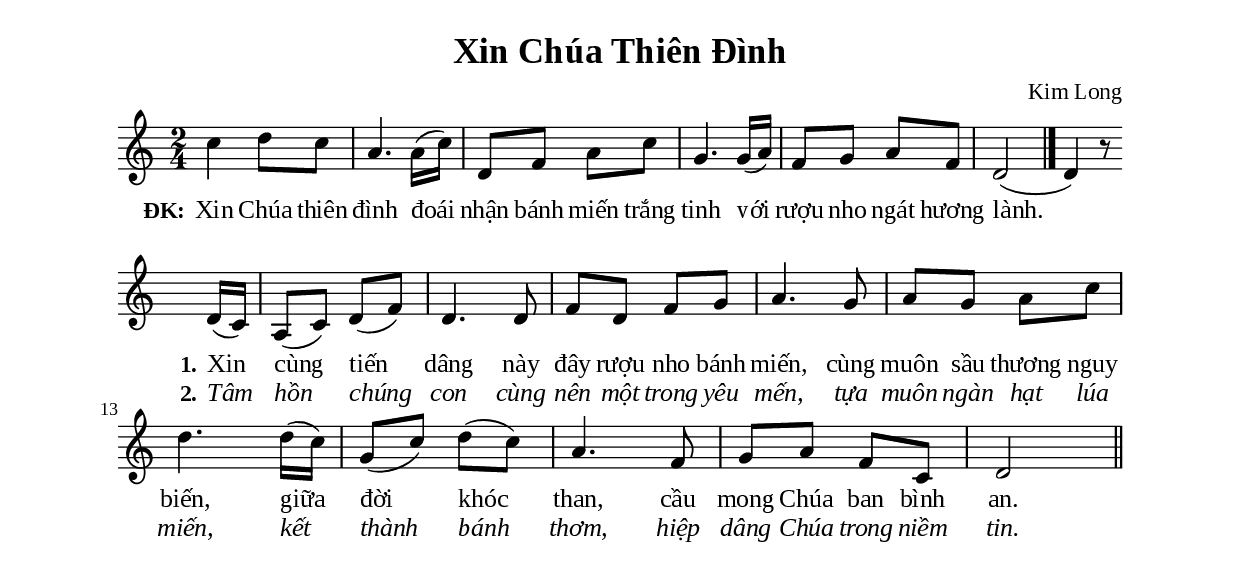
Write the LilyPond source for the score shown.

% Cài đặt chung
\version "2.20.0"
\include "english.ly"

\header {
  title = "Xin Chúa Thiên Đình"
  composer = "Kim Long"
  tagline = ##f
}

global = {
  \key c \major
  \time 2/4
}

\paper {
  #(set-paper-size "a4")
  top-margin = 15\mm
  bottom-margin = 15\mm
  left-margin = 20\mm
  right-margin = 20\mm
  indent = #0
  #(define fonts
	 (make-pango-font-tree "Liberation Serif"
	 		       "Liberation Serif"
			       "Liberation Serif"
			       (/ 20 20)))
}

inNghieng = { \override LyricText.font-shape = #'italic }

% Nhạc điệp khúc
nhacDiepKhucSop = \relative c'' {
  c4 d8 c |
  a4. a16 ^(c) |
  d,8 f a c |
  g4. g16 (a) |
  f8 g a f |
  d2 ( |
  \bar "|."
  d4) r8
}

% Nhạc phiên khúc
nhacPhienKhuc = \relative c' {
  \set Score.currentBarNumber = #8
  \partial 8 d16 (c) |
  a8 (c) d (f) |
  d4. d8 |
  f d f g |
  a4. g8 |
  a g a c |
  d4. d16 (c) |
  g8 (c) d (c) |
  a4. f8 |
  g a f c |
  d2 \bar "||"
}

% Lời điệp khúc
loiDiepKhuc = \lyricmode {
  \set stanza = #"ĐK:"
  Xin Chúa thiên đình đoái nhận bánh miến trắng tinh
  với rượu nho ngát hương lành.
}

% Lời phiên khúc
loiPhienKhucMot = \lyricmode {
  \set stanza = #"1."
  Xin cùng tiến dâng này đây rượu nho bánh miến,
  cùng muôn sầu thương nguy biến,
  giữa đời khóc than,
  cầu mong Chúa ban bình an.
}

loiPhienKhucHai = \lyricmode {
  \set stanza = #"2."
  Tâm hồn chúng con cùng nên một trong yêu mến,
  tựa muôn ngàn hạt lúa miến,
  kết thành bánh thơm,
  hiệp dâng Chúa trong niềm tin.
}

% Dàn trang
\score {
  \new ChoirStaff <<
    \new Staff = chorus <<
      \new Voice = "sopranos" {
        \global \slurDown \stemNeutral \nhacDiepKhucSop
      }
    >>
    \new Lyrics = basses
    \context Lyrics = basses \lyricsto sopranos \loiDiepKhuc
  >>
}

\score {
  \new ChoirStaff <<
    \new Staff = verses <<
      \override Staff.TimeSignature.transparent = ##t
      \new Voice = "verse" {
        \global \stemNeutral \nhacPhienKhuc
      }
    >>
    \new Lyrics \lyricsto verse \loiPhienKhucMot
    \new Lyrics \with \inNghieng \lyricsto verse \loiPhienKhucHai
  >>
}
